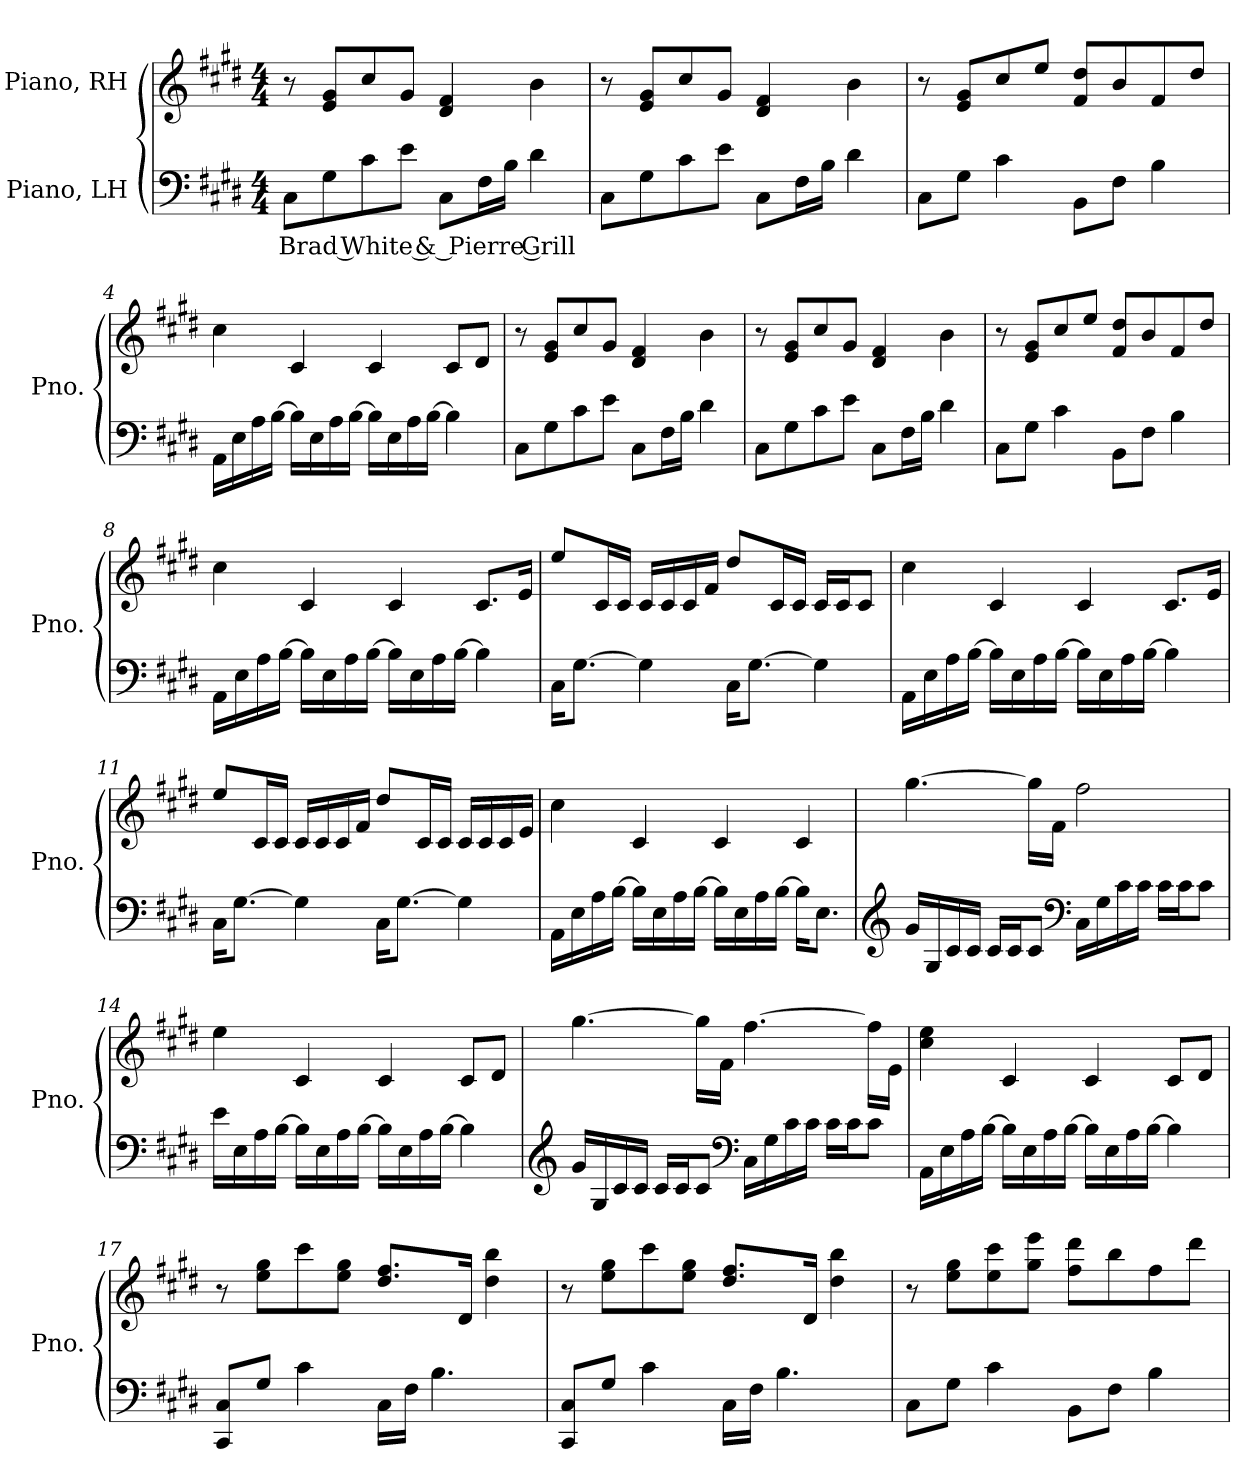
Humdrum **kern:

**kern	**text	**kern
*part2	*part2	*part1
*staff2	*staff2	*staff1
*I"Piano, LH	*	*I"Piano, RH
*I'Pno.	*	*I'Pno.
*clefF4	*	*clefG2
*k[f#c#g#d#]	*	*k[f#c#g#d#]
*M4/4	*	*M4/4
*MM70	*	*MM70
=1	=1	=1
!	!LO:LY:b	!
8C#\L	Brad White & Pierre Grill	8r
8G#\	.	8e/ 8g#/L
8c#\	.	8cc#/
8e\J	.	8g#/J
8C#\L	.	4d#/ 4f#/
16F#\L	.	.
16B\JJ	.	.
4d#\	.	4b\
=2	=2	=2
8C#\L	.	8r
8G#\	.	8e/ 8g#/L
8c#\	.	8cc#/
8e\J	.	8g#/J
8C#\L	.	4d#/ 4f#/
16F#\L	.	.
16B\JJ	.	.
4d#\	.	4b\
=3	=3	=3
8C#\L	.	8r
8G#\J	.	8e/ 8g#/L
4c#\	.	8cc#/
.	.	8ee/J
8BB\L	.	8f#/ 8dd#/L
8F#\J	.	8b/
4B\	.	8f#/
.	.	8dd#/J
!!LO:LB:g=z
=4	=4	=4
16AA\LL	.	4cc#\
16E\	.	.
16A\	.	.
[16B\JJ	.	.
16B\LL]	.	4c#/
16E\	.	.
16A\	.	.
[16B\JJ	.	.
16B\LL]	.	4c#/
16E\	.	.
16A\	.	.
[16B\JJ	.	.
4B\]	.	8c#/L
.	.	8d#/J
=5	=5	=5
8C#\L	.	8r
8G#\	.	8e/ 8g#/L
8c#\	.	8cc#/
8e\J	.	8g#/J
8C#\L	.	4d#/ 4f#/
16F#\L	.	.
16B\JJ	.	.
4d#\	.	4b\
=6	=6	=6
8C#\L	.	8r
8G#\	.	8e/ 8g#/L
8c#\	.	8cc#/
8e\J	.	8g#/J
8C#\L	.	4d#/ 4f#/
16F#\L	.	.
16B\JJ	.	.
4d#\	.	4b\
=7	=7	=7
8C#\L	.	8r
8G#\J	.	8e/ 8g#/L
4c#\	.	8cc#/
.	.	8ee/J
8BB\L	.	8f#/ 8dd#/L
8F#\J	.	8b/
4B\	.	8f#/
.	.	8dd#/J
!!LO:LB:g=z
=8	=8	=8
16AA\LL	.	4cc#\
16E\	.	.
16A\	.	.
[16B\JJ	.	.
16B\LL]	.	4c#/
16E\	.	.
16A\	.	.
[16B\JJ	.	.
16B\LL]	.	4c#/
16E\	.	.
16A\	.	.
[16B\JJ	.	.
4B\]	.	8.c#/L
.	.	16e/Jk
=9	=9	=9
16C#\KL	.	8ee/L
[8.G#\J	.	.
.	.	16c#/L
.	.	16c#/JJ
4G#\]	.	16c#/LL
.	.	16c#/
.	.	16c#/
.	.	16f#/JJ
16C#\KL	.	8dd#/L
[8.G#\J	.	.
.	.	16c#/L
.	.	16c#/JJ
4G#\]	.	16c#/LL
.	.	16c#/J
.	.	8c#/J
!!LO:LB:g=z
=10	=10	=10
16AA\LL	.	4cc#\
16E\	.	.
16A\	.	.
[16B\JJ	.	.
16B\LL]	.	4c#/
16E\	.	.
16A\	.	.
[16B\JJ	.	.
16B\LL]	.	4c#/
16E\	.	.
16A\	.	.
[16B\JJ	.	.
4B\]	.	8.c#/L
.	.	16e/Jk
=11	=11	=11
16C#\KL	.	8ee/L
[8.G#\J	.	.
.	.	16c#/L
.	.	16c#/JJ
4G#\]	.	16c#/LL
.	.	16c#/
.	.	16c#/
.	.	16f#/JJ
16C#\KL	.	8dd#/L
[8.G#\J	.	.
.	.	16c#/L
.	.	16c#/JJ
4G#\]	.	16c#/LL
.	.	16c#/
.	.	16c#/
.	.	16e/JJ
!!LO:LB:g=z
=12	=12	=12
16AA\LL	.	4cc#\
16E\	.	.
16A\	.	.
[16B\JJ	.	.
16B\LL]	.	4c#/
16E\	.	.
16A\	.	.
[16B\JJ	.	.
16B\LL]	.	4c#/
16E\	.	.
16A\	.	.
[16B\JJ	.	.
16B\KL]	.	4c#/
8.E\J	.	.
=13	=13	=13
*clefG2	*	*
16g#/LL	.	[4.gg#\
16G#/	.	.
16c#/	.	.
16c#/JJ	.	.
16c#/LL	.	.
16c#/J	.	.
8c#/J	.	16gg#\LL]
.	.	16f#\JJ
*clefF4	*	*
16C#\LL	.	2ff#\
16G#\	.	.
16c#\	.	.
16c#\JJ	.	.
16c#\LL	.	.
16c#\J	.	.
8c#\J	.	.
!!LO:LB:g=z
=14	=14	=14
16e\LL	.	4ee\
16E\	.	.
16A\	.	.
[16B\JJ	.	.
16B\LL]	.	4c#/
16E\	.	.
16A\	.	.
[16B\JJ	.	.
16B\LL]	.	4c#/
16E\	.	.
16A\	.	.
[16B\JJ	.	.
4B\]	.	8c#/L
.	.	8d#/J
=15	=15	=15
*clefG2	*	*
16g#/LL	.	[4.gg#\
16G#/	.	.
16c#/	.	.
16c#/JJ	.	.
16c#/LL	.	.
16c#/J	.	.
8c#/J	.	16gg#\LL]
.	.	16f#\JJ
*clefF4	*	*
16C#\LL	.	[4.ff#\
16G#\	.	.
16c#\	.	.
16c#\JJ	.	.
16c#\LL	.	.
16c#\J	.	.
8c#\J	.	16ff#\LL]
.	.	16e\JJ
!!LO:PB:g=z
=16	=16	=16
16AA\LL	.	4cc#\ 4ee\
16E\	.	.
16A\	.	.
[16B\JJ	.	.
16B\LL]	.	4c#/
16E\	.	.
16A\	.	.
[16B\JJ	.	.
16B\LL]	.	4c#/
16E\	.	.
16A\	.	.
[16B\JJ	.	.
4B\]	.	8c#/L
.	.	8d#/J
=17	=17	=17
8CC#/ 8C#/L	.	8r
8G#/J	.	8ee\ 8gg#\L
4c#\	.	8ccc#\
.	.	8ee\ 8gg#\J
16C#\LL	.	8.dd#/ 8.ff#/L
16F#\JJ	.	.
4.B\	.	.
.	.	16d#/Jk
.	.	4dd#\ 4bb\
=18	=18	=18
8CC#/ 8C#/L	.	8r
8G#/J	.	8ee\ 8gg#\L
4c#\	.	8ccc#\
.	.	8ee\ 8gg#\J
16C#\LL	.	8.dd#/ 8.ff#/L
16F#\JJ	.	.
4.B\	.	.
.	.	16d#/Jk
.	.	4dd#\ 4bb\
=19	=19	=19
8C#\L	.	8r
8G#\J	.	8ee\ 8gg#\L
4c#\	.	8ee\ 8ccc#\
.	.	8gg#\ 8eee\J
8BB\L	.	8ff#\ 8ddd#\L
8F#\J	.	8bb\
4B\	.	8ff#\
.	.	8ddd#\J
=	=	=
*-	*-	*-
